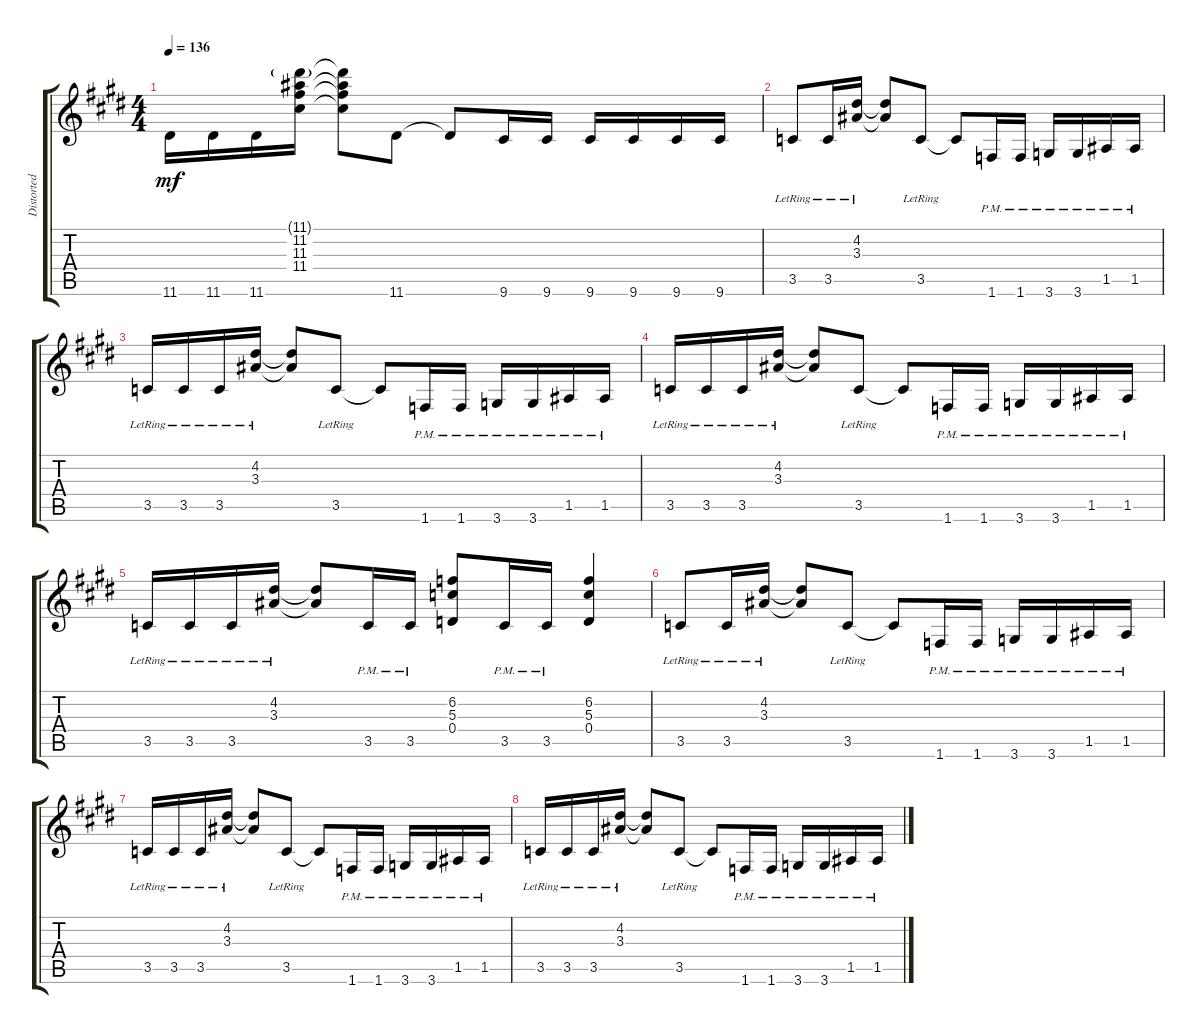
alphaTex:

\track ("Distorted [Centre]" "Distorted ") {instrument overdrivenguitar}
\staff {score tabs}
\tuning (E4 B3 G3 D3 A2 E2) {hide}
\ts (4 4)
\tempo 136
\clef g2
\ks e
11.6.16{dy mf} 11.6.16 11.6.16 (11.1{g} 11.2 11.3 11.4).16 (11.1{t} 11.2{t} 11.3{t} 11.4{t}).8 11.6.8 11.6{t}.8 9.6.16 9.6.16 9.6.16 9.6.16 9.6.16 9.6.16 |
3.5{lr}.8 3.5{lr}.16 (4.2{lr} 3.3{lr}).16 (4.2{t} 3.3{t}).8 3.5{lr}.8 3.5{t}.8 1.6{pm}.16 1.6{pm}.16 3.6{pm}.16 3.6{pm}.16 1.5{pm}.16 1.5{pm}.16 |
3.5{lr}.16 3.5{lr}.16 3.5{lr}.16 (4.2{lr} 3.3{lr}).16 (4.2{t} 3.3{t}).8 3.5{lr}.8 3.5{t}.8 1.6{pm}.16 1.6{pm}.16 3.6{pm}.16 3.6{pm}.16 1.5{pm}.16 1.5{pm}.16 |
3.5{lr}.16 3.5{lr}.16 3.5{lr}.16 (4.2{lr} 3.3{lr}).16 (4.2{t} 3.3{t}).8 3.5{lr}.8 3.5{t}.8 1.6{pm}.16 1.6{pm}.16 3.6{pm}.16 3.6{pm}.16 1.5{pm}.16 1.5{pm}.16 |
3.5{lr}.16 3.5{lr}.16 3.5{lr}.16 (4.2{lr} 3.3{lr}).16 (4.2{t} 3.3{t}).8 3.5{pm}.16 3.5{pm}.16 (6.2 5.3 0.4).8 3.5{pm}.16 3.5{pm}.16 (6.2 5.3 0.4).4 |
3.5{lr}.8 3.5{lr}.16 (4.2{lr} 3.3{lr}).16 (4.2{t} 3.3{t}).8 3.5{lr}.8 3.5{t}.8 1.6{pm}.16 1.6{pm}.16 3.6{pm}.16 3.6{pm}.16 1.5{pm}.16 1.5{pm}.16 |
3.5{lr}.16 3.5{lr}.16 3.5{lr}.16 (4.2{lr} 3.3{lr}).16 (4.2{t} 3.3{t}).8 3.5{lr}.8 3.5{t}.8 1.6{pm}.16 1.6{pm}.16 3.6{pm}.16 3.6{pm}.16 1.5{pm}.16 1.5{pm}.16 |
3.5{lr}.16 3.5{lr}.16 3.5{lr}.16 (4.2{lr} 3.3{lr}).16 (4.2{t} 3.3{t}).8 3.5{lr}.8 3.5{t}.8 1.6{pm}.16 1.6{pm}.16 3.6{pm}.16 3.6{pm}.16 1.5{pm}.16 1.5{pm}.16
